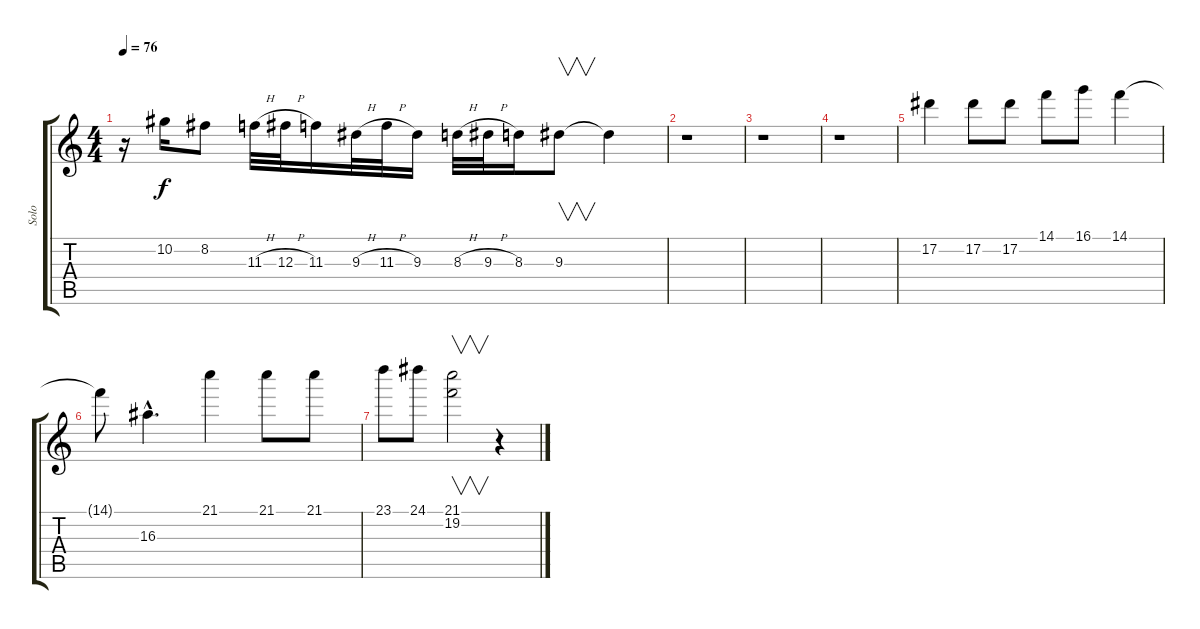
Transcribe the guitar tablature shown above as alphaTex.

\track ("Solo" "Solo") {instrument acousticguitarnylon}
\staff {score tabs}
\tuning (Eb4 Bb3 Gb3 Db3 Ab2 Eb2) {hide}
\ts (4 4)
\tempo 76
\clef g2
\ks c
r.16{dy f} 10.2.16 8.2.8 11.3{h}.32 12.3{h}.32 11.3.16 9.3{h}.32 11.3{h}.32 9.3.16 8.3{h}.32 9.3{h}.32 8.3.16 9.3.8{v} 9.3{t}.4 |
r.1 |
r.1 |
r.1 |
17.2.4 17.2.8 17.2.8 14.1.8 16.1.8 14.1.4 |
14.1{t}.8 16.3{hac}.4{d} 21.1.4 21.1.8 21.1.8 |
23.1.8 24.1.8 (21.1 19.2).2{v} r.4
